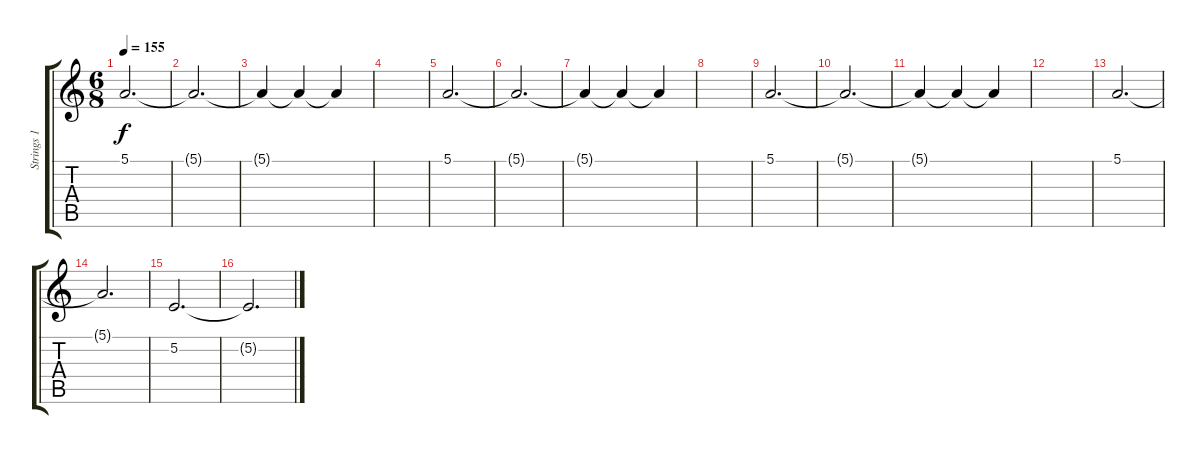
\track ("Strings 1" "Strings 1") {instrument trumpet}
\staff {score tabs}
\tuning (E4 B3 G3 D3 A2 E2) {hide}
\ts (6 8)
\tempo 155
\clef g2
\ks c
5.1.2{d dy f volume 16} |
5.1{t}.2{d} |
5.1{t}.4{volume 0} 5.1{t}.4 5.1{t}.4 |
|
5.1.2{d volume 16} |
5.1{t}.2{d} |
5.1{t}.4{volume 0} 5.1{t}.4 5.1{t}.4 |
|
5.1.2{d volume 16} |
5.1{t}.2{d} |
5.1{t}.4{volume 0} 5.1{t}.4 5.1{t}.4 |
|
5.1.2{d volume 16 balance 13} |
5.1{t}.2{d} |
5.2.2{d} |
5.2{t}.2{d}
